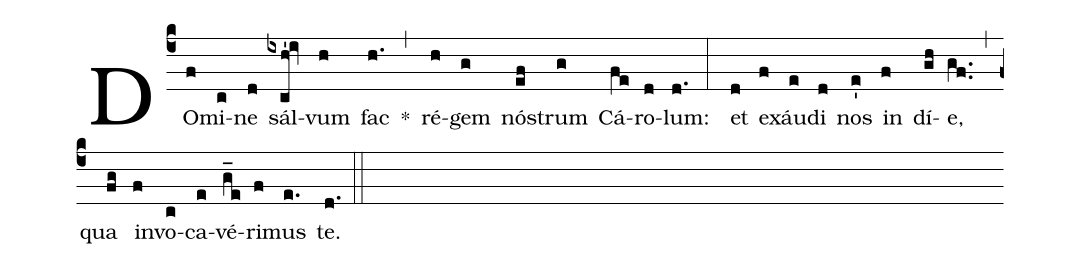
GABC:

%%
(c4) DO(f)mi(c)ne(d) sál(ixch'!iv)vum(h) fac(h.) *(,) ré(h)gem(g) nó(ef)strum(g) Cá(fe)ro(d)lum: (d.) (:) et(d) ex(f)áu(e)di(d) nos(e') in(f) dí(gh)e,(gf..) (,) qua(fg) in(f)vo(c)ca(e)vé(g_e)ri(f)mus(e.) te.(d.) (::)
